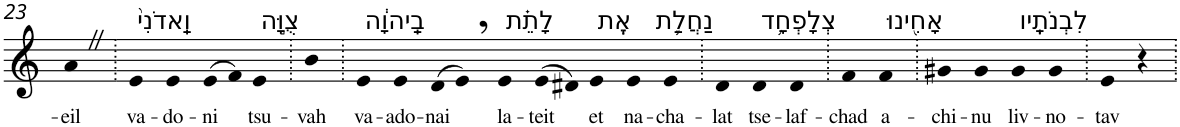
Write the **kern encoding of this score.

**kern	**text
*part1	*part1
*staff1	*staff1
*I"Piano	*
*I'Pno	*
!!LO:PB:g=z
*clefG2	*
*k[]	*
=23	=23
!	!LO:LY:b
4aZ	-eil
=24.	=24.
!LO:TX:a:t=וַֽאדֹנִי֙	!
!	!LO:LY:b
4e	va-
!	!LO:LY:b
4e	-do-
!	!LO:LY:b
(>8e	-ni
8f)	.
!LO:TX:a:t=צֻוָּ֣ה	!
!	!LO:LY:b
4e	tsu-
=25.	=25.
!	!LO:LY:b
4b	-vah
=26.	=26.
!LO:TX:a:t=בַֽיהוָ֔ה	!
!	!LO:LY:b
4e	va-
!	!LO:LY:b
4e	-ado-
!	!LO:LY:b
(>8d	-nai
8e,)	.
!LO:TX:a:t=לָתֵ֗ת	!
!	!LO:LY:b
4e	la-
!	!LO:LY:b
(>8e	-teit
8d#X)	.
!LO:TX:a:t=אֶֽת	!
!	!LO:LY:b
4e	et
!LO:TX:a:t=נַחֲלַ֛ת	!
!	!LO:LY:b
4e	na-
!	!LO:LY:b
4e	-cha-
=27.	=27.
!	!LO:LY:b
4d	-lat
!LO:TX:a:t=צְלָפְחָ֥ד	!
!	!LO:LY:b
4d	tse-
!	!LO:LY:b
4d	-laf-
=28.	=28.
!	!LO:LY:b
4f	-chad
!LO:TX:a:t=אָחִ֖ינוּ	!
!	!LO:LY:b
4f	a-
=29.	=29.
!	!LO:LY:b
4g#X	-chi-
!	!LO:LY:b
4g#	-nu
!LO:TX:a:t=לִבְנֹתָֽיו	!
!	!LO:LY:b
4g#	liv-
!	!LO:LY:b
4g#	-no-
=30.	=30.
!	!LO:LY:b
4e	-tav
4r	.
=.	=.
*-	*-
